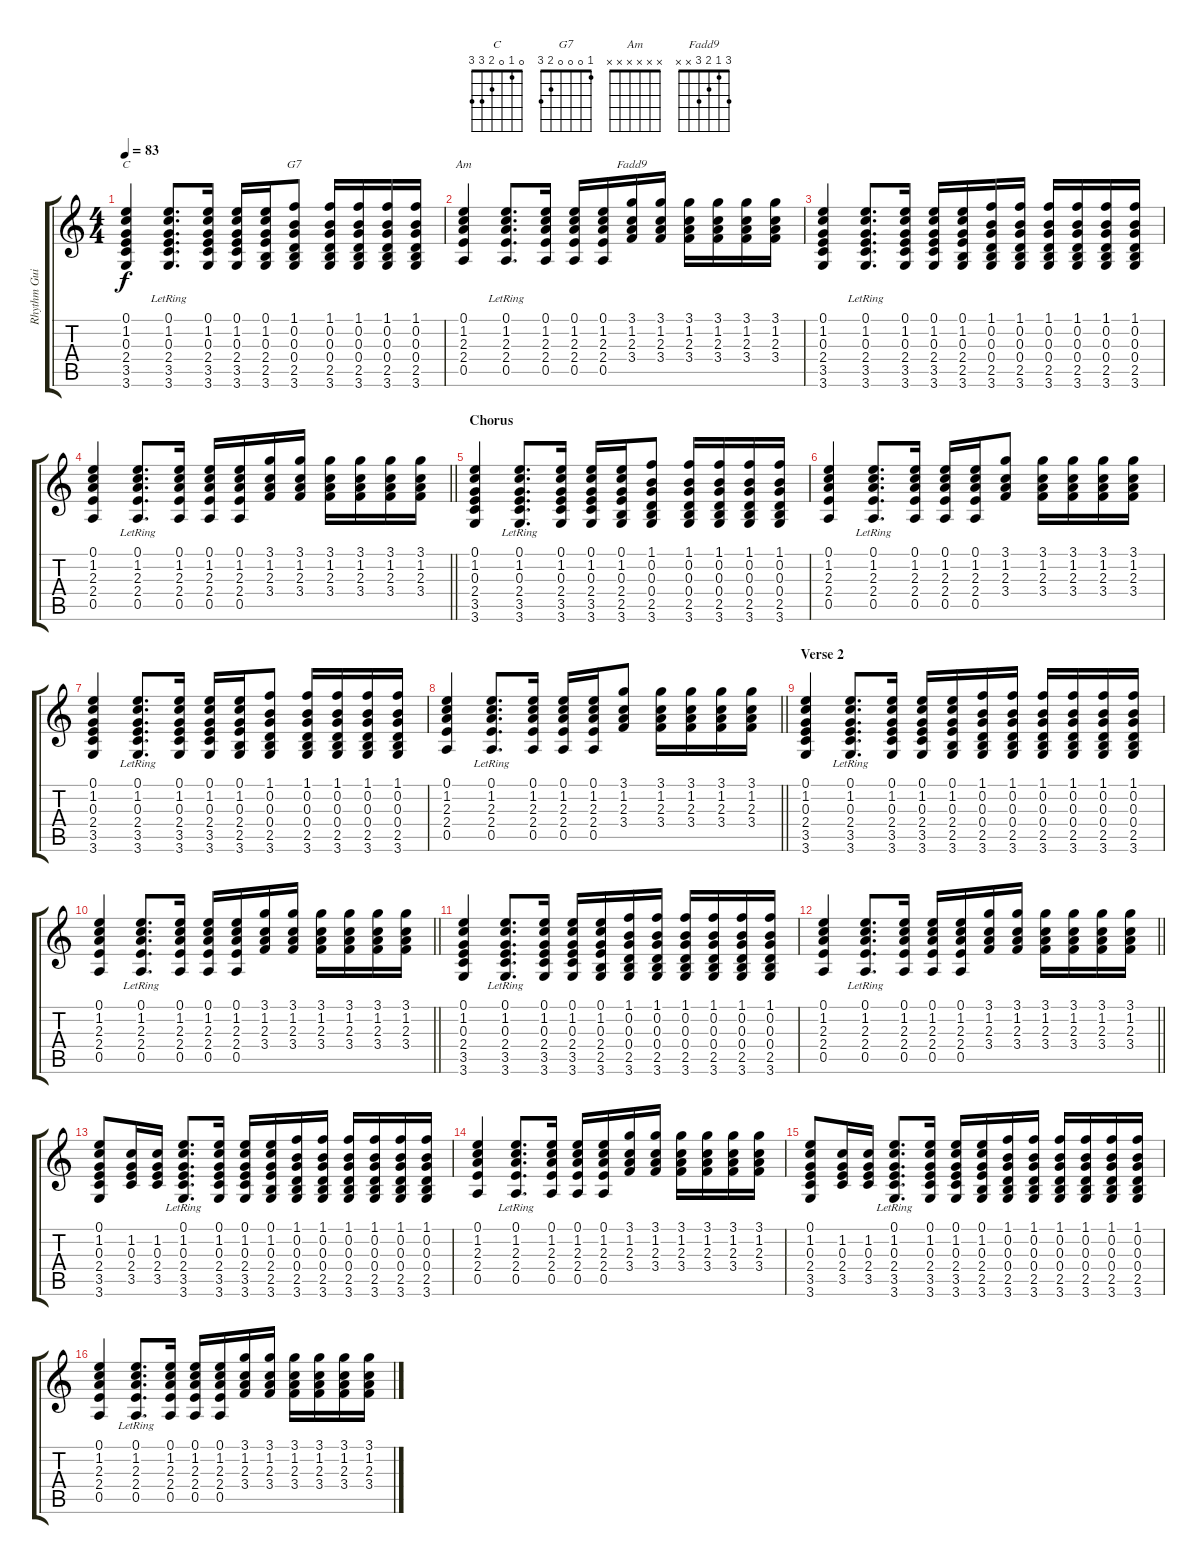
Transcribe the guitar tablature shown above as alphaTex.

\track ("Rhythm Guitar" "Rhythm Gui") {solo instrument acousticguitarsteel}
\staff {score tabs}
\tuning (E4 B3 G3 D3 A2 E2) {hide}
\chord ("C" 0 1 0 2 3 3)
\chord ("G7" 1 0 0 0 2 3)
\chord ("Am" x x x x x x)
\chord ("Fadd9" 3 1 2 3 x x)
\ts (4 4)
\tempo 83
\clef g2
\ks c
(0.1 1.2 0.3 2.4 3.5 3.6).4{ch "C" dy f} (0.1{lr} 1.2{lr} 0.3{lr} 2.4{lr} 3.5{lr} 3.6{lr}).8{d} (0.1 1.2 0.3 2.4 3.5 3.6).16 (0.1 1.2 0.3 2.4 3.5 3.6).16 (0.1 1.2 0.3 2.4 2.5 3.6).16 (1.1 0.2 0.3 0.4 2.5 3.6).8{ch "G7"} (1.1 0.2 0.3 0.4 2.5 3.6).16 (1.1 0.2 0.3 0.4 2.5 3.6).16 (1.1 0.2 0.3 0.4 2.5 3.6).16 (1.1 0.2 0.3 0.4 2.5 3.6).16 |
(0.1 1.2 2.3 2.4 0.5).4{ch "Am"} (0.1{lr} 1.2{lr} 2.3{lr} 2.4{lr} 0.5{lr}).8{d} (0.1 1.2 2.3 2.4 0.5).16 (0.1 1.2 2.3 2.4 0.5).16 (0.1 1.2 2.3 2.4 0.5).16 (3.1 1.2 2.3 3.4).16{ch "Fadd9"} (3.1 1.2 2.3 3.4).16 (3.1 1.2 2.3 3.4).16 (3.1 1.2 2.3 3.4).16 (3.1 1.2 2.3 3.4).16 (3.1 1.2 2.3 3.4).16 |
(0.1 1.2 0.3 2.4 3.5 3.6).4 (0.1{lr} 1.2{lr} 0.3{lr} 2.4{lr} 3.5{lr} 3.6{lr}).8{d} (0.1 1.2 0.3 2.4 3.5 3.6).16 (0.1 1.2 0.3 2.4 3.5 3.6).16 (0.1 1.2 0.3 2.4 2.5 3.6).16 (1.1 0.2 0.3 0.4 2.5 3.6).16 (1.1 0.2 0.3 0.4 2.5 3.6).16 (1.1 0.2 0.3 0.4 2.5 3.6).16 (1.1 0.2 0.3 0.4 2.5 3.6).16 (1.1 0.2 0.3 0.4 2.5 3.6).16 (1.1 0.2 0.3 0.4 2.5 3.6).16 |
\barLineRight lightlight
(0.1 1.2 2.3 2.4 0.5).4 (0.1{lr} 1.2{lr} 2.3{lr} 2.4{lr} 0.5{lr}).8{d} (0.1 1.2 2.3 2.4 0.5).16 (0.1 1.2 2.3 2.4 0.5).16 (0.1 1.2 2.3 2.4 0.5).16 (3.1 1.2 2.3 3.4).16 (3.1 1.2 2.3 3.4).16 (3.1 1.2 2.3 3.4).16 (3.1 1.2 2.3 3.4).16 (3.1 1.2 2.3 3.4).16 (3.1 1.2 2.3 3.4).16 |
\section ("" "Chorus")
(0.1 1.2 0.3 2.4 3.5 3.6).4 (0.1{lr} 1.2{lr} 0.3{lr} 2.4{lr} 3.5{lr} 3.6{lr}).8{d} (0.1 1.2 0.3 2.4 3.5 3.6).16 (0.1 1.2 0.3 2.4 3.5 3.6).16 (0.1 1.2 0.3 2.4 2.5 3.6).16 (1.1 0.2 0.3 0.4 2.5 3.6).8 (1.1 0.2 0.3 0.4 2.5 3.6).16 (1.1 0.2 0.3 0.4 2.5 3.6).16 (1.1 0.2 0.3 0.4 2.5 3.6).16 (1.1 0.2 0.3 0.4 2.5 3.6).16 |
(0.1 1.2 2.3 2.4 0.5).4 (0.1{lr} 1.2{lr} 2.3{lr} 2.4{lr} 0.5{lr}).8{d} (0.1 1.2 2.3 2.4 0.5).16 (0.1 1.2 2.3 2.4 0.5).16 (0.1 1.2 2.3 2.4 0.5).16 (3.1 1.2 2.3 3.4).8 (3.1 1.2 2.3 3.4).16 (3.1 1.2 2.3 3.4).16 (3.1 1.2 2.3 3.4).16 (3.1 1.2 2.3 3.4).16 |
(0.1 1.2 0.3 2.4 3.5 3.6).4 (0.1{lr} 1.2{lr} 0.3{lr} 2.4{lr} 3.5{lr} 3.6{lr}).8{d} (0.1 1.2 0.3 2.4 3.5 3.6).16 (0.1 1.2 0.3 2.4 3.5 3.6).16 (0.1 1.2 0.3 2.4 2.5 3.6).16 (1.1 0.2 0.3 0.4 2.5 3.6).8 (1.1 0.2 0.3 0.4 2.5 3.6).16 (1.1 0.2 0.3 0.4 2.5 3.6).16 (1.1 0.2 0.3 0.4 2.5 3.6).16 (1.1 0.2 0.3 0.4 2.5 3.6).16 |
\barLineRight lightlight
(0.1 1.2 2.3 2.4 0.5).4 (0.1{lr} 1.2{lr} 2.3{lr} 2.4{lr} 0.5{lr}).8{d} (0.1 1.2 2.3 2.4 0.5).16 (0.1 1.2 2.3 2.4 0.5).16 (0.1 1.2 2.3 2.4 0.5).16 (3.1 1.2 2.3 3.4).8 (3.1 1.2 2.3 3.4).16 (3.1 1.2 2.3 3.4).16 (3.1 1.2 2.3 3.4).16 (3.1 1.2 2.3 3.4).16 |
\section ("" "Verse 2")
(0.1 1.2 0.3 2.4 3.5 3.6).4 (0.1{lr} 1.2{lr} 0.3{lr} 2.4{lr} 3.5{lr} 3.6{lr}).8{d} (0.1 1.2 0.3 2.4 3.5 3.6).16 (0.1 1.2 0.3 2.4 3.5 3.6).16 (0.1 1.2 0.3 2.4 2.5 3.6).16 (1.1 0.2 0.3 0.4 2.5 3.6).16 (1.1 0.2 0.3 0.4 2.5 3.6).16 (1.1 0.2 0.3 0.4 2.5 3.6).16 (1.1 0.2 0.3 0.4 2.5 3.6).16 (1.1 0.2 0.3 0.4 2.5 3.6).16 (1.1 0.2 0.3 0.4 2.5 3.6).16 |
\barLineRight lightlight
(0.1 1.2 2.3 2.4 0.5).4 (0.1{lr} 1.2{lr} 2.3{lr} 2.4{lr} 0.5{lr}).8{d} (0.1 1.2 2.3 2.4 0.5).16 (0.1 1.2 2.3 2.4 0.5).16 (0.1 1.2 2.3 2.4 0.5).16 (3.1 1.2 2.3 3.4).16 (3.1 1.2 2.3 3.4).16 (3.1 1.2 2.3 3.4).16 (3.1 1.2 2.3 3.4).16 (3.1 1.2 2.3 3.4).16 (3.1 1.2 2.3 3.4).16 |
(0.1 1.2 0.3 2.4 3.5 3.6).4 (0.1{lr} 1.2{lr} 0.3{lr} 2.4{lr} 3.5{lr} 3.6{lr}).8{d} (0.1 1.2 0.3 2.4 3.5 3.6).16 (0.1 1.2 0.3 2.4 3.5 3.6).16 (0.1 1.2 0.3 2.4 2.5 3.6).16 (1.1 0.2 0.3 0.4 2.5 3.6).16 (1.1 0.2 0.3 0.4 2.5 3.6).16 (1.1 0.2 0.3 0.4 2.5 3.6).16 (1.1 0.2 0.3 0.4 2.5 3.6).16 (1.1 0.2 0.3 0.4 2.5 3.6).16 (1.1 0.2 0.3 0.4 2.5 3.6).16 |
\barLineRight lightlight
(0.1 1.2 2.3 2.4 0.5).4 (0.1{lr} 1.2{lr} 2.3{lr} 2.4{lr} 0.5{lr}).8{d} (0.1 1.2 2.3 2.4 0.5).16 (0.1 1.2 2.3 2.4 0.5).16 (0.1 1.2 2.3 2.4 0.5).16 (3.1 1.2 2.3 3.4).16 (3.1 1.2 2.3 3.4).16 (3.1 1.2 2.3 3.4).16 (3.1 1.2 2.3 3.4).16 (3.1 1.2 2.3 3.4).16 (3.1 1.2 2.3 3.4).16 |
(0.1 1.2 0.3 2.4 3.5 3.6).8 (1.2 0.3 2.4 3.5).16 (1.2 0.3 2.4 3.5).16 (0.1{lr} 1.2{lr} 0.3{lr} 2.4{lr} 3.5{lr} 3.6{lr}).8{d} (0.1 1.2 0.3 2.4 3.5 3.6).16 (0.1 1.2 0.3 2.4 3.5 3.6).16 (0.1 1.2 0.3 2.4 2.5 3.6).16 (1.1 0.2 0.3 0.4 2.5 3.6).16 (1.1 0.2 0.3 0.4 2.5 3.6).16 (1.1 0.2 0.3 0.4 2.5 3.6).16 (1.1 0.2 0.3 0.4 2.5 3.6).16 (1.1 0.2 0.3 0.4 2.5 3.6).16 (1.1 0.2 0.3 0.4 2.5 3.6).16 |
(0.1 1.2 2.3 2.4 0.5).4 (0.1{lr} 1.2{lr} 2.3{lr} 2.4{lr} 0.5{lr}).8{d} (0.1 1.2 2.3 2.4 0.5).16 (0.1 1.2 2.3 2.4 0.5).16 (0.1 1.2 2.3 2.4 0.5).16 (3.1 1.2 2.3 3.4).16 (3.1 1.2 2.3 3.4).16 (3.1 1.2 2.3 3.4).16 (3.1 1.2 2.3 3.4).16 (3.1 1.2 2.3 3.4).16 (3.1 1.2 2.3 3.4).16 |
(0.1 1.2 0.3 2.4 3.5 3.6).8 (1.2 0.3 2.4 3.5).16 (1.2 0.3 2.4 3.5).16 (0.1{lr} 1.2{lr} 0.3{lr} 2.4{lr} 3.5{lr} 3.6{lr}).8{d} (0.1 1.2 0.3 2.4 3.5 3.6).16 (0.1 1.2 0.3 2.4 3.5 3.6).16 (0.1 1.2 0.3 2.4 2.5 3.6).16 (1.1 0.2 0.3 0.4 2.5 3.6).16 (1.1 0.2 0.3 0.4 2.5 3.6).16 (1.1 0.2 0.3 0.4 2.5 3.6).16 (1.1 0.2 0.3 0.4 2.5 3.6).16 (1.1 0.2 0.3 0.4 2.5 3.6).16 (1.1 0.2 0.3 0.4 2.5 3.6).16 |
(0.1 1.2 2.3 2.4 0.5).4 (0.1{lr} 1.2{lr} 2.3{lr} 2.4{lr} 0.5{lr}).8{d} (0.1 1.2 2.3 2.4 0.5).16 (0.1 1.2 2.3 2.4 0.5).16 (0.1 1.2 2.3 2.4 0.5).16 (3.1 1.2 2.3 3.4).16 (3.1 1.2 2.3 3.4).16 (3.1 1.2 2.3 3.4).16 (3.1 1.2 2.3 3.4).16 (3.1 1.2 2.3 3.4).16 (3.1 1.2 2.3 3.4).16
